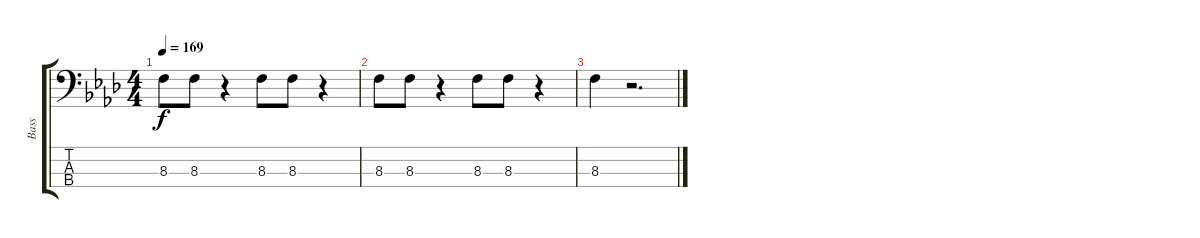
\track ("Bass" "Bass") {instrument electricbasspick}
\staff {score tabs}
\tuning (G2 D2 A1 E1) {hide}
\ts (4 4)
\tempo 169
\clef f4
\ks fminor
8.3.8{dy f} 8.3.8 r.4 8.3.8 8.3.8 r.4 |
8.3.8 8.3.8 r.4 8.3.8 8.3.8 r.4 |
8.3.4 r.2{d}
